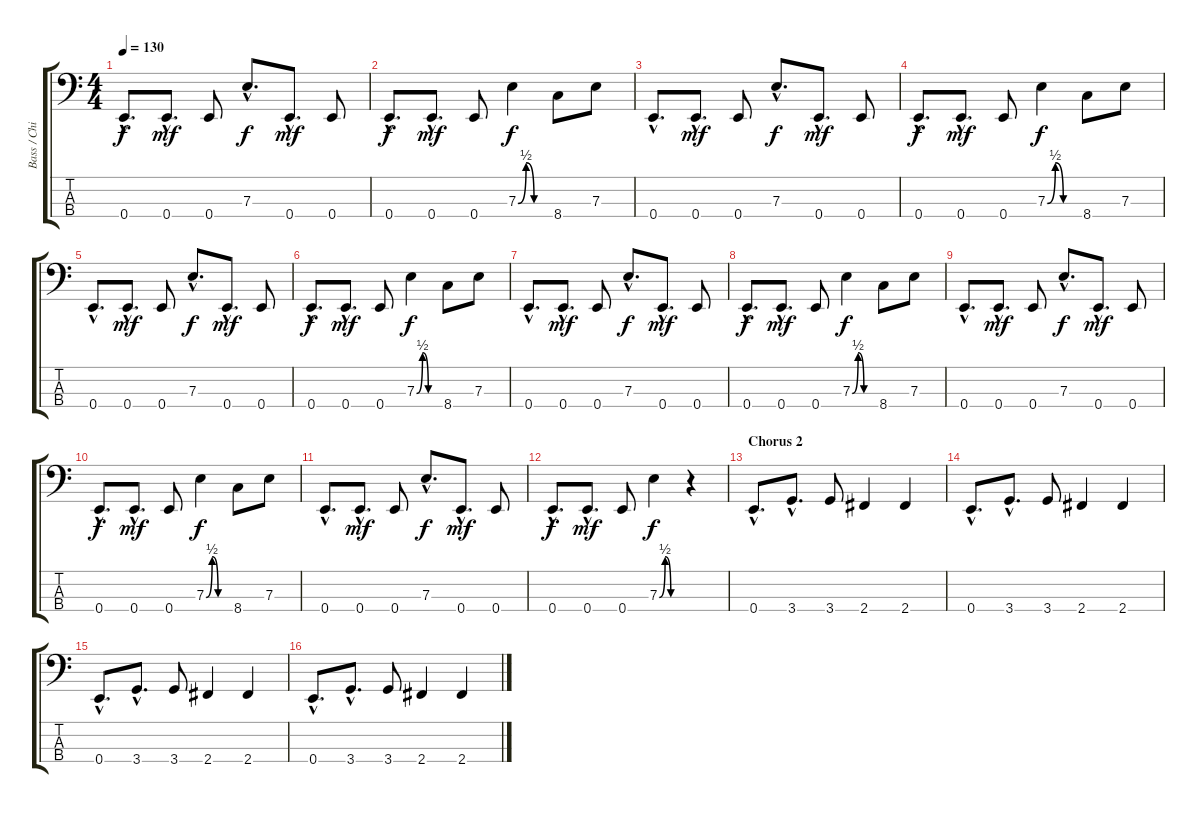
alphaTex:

\track ("Bass / Chi Cheng" "Bass / Chi") {instrument electricbassfinger}
\staff {score tabs}
\tuning (G2 D2 A1 E1) {hide}
\ts (4 4)
\tempo 130
\clef f4
\ks c
0.4{hac}.8{d dy f} 0.4{hac}.8{d dy mf} 0.4.8 7.3{hac}.8{d dy f} 0.4{hac}.8{d dy mf} 0.4.8 |
0.4{hac}.8{d dy f} 0.4{hac}.8{d dy mf} 0.4.8 7.3{be (custom 0 0 15 2 30 0 60 0)}.4{dy f} 8.4.8 7.3.8 |
0.4{hac}.8{d} 0.4{hac}.8{d dy mf} 0.4.8 7.3{hac}.8{d dy f} 0.4{hac}.8{d dy mf} 0.4.8 |
0.4{hac}.8{d dy f} 0.4{hac}.8{d dy mf} 0.4.8 7.3{be (custom 0 0 15 2 30 0 60 0)}.4{dy f} 8.4.8 7.3.8 |
0.4{hac}.8{d} 0.4{hac}.8{d dy mf} 0.4.8 7.3{hac}.8{d dy f} 0.4{hac}.8{d dy mf} 0.4.8 |
0.4{hac}.8{d dy f} 0.4{hac}.8{d dy mf} 0.4.8 7.3{be (custom 0 0 15 2 30 0 60 0)}.4{dy f} 8.4.8 7.3.8 |
0.4{hac}.8{d} 0.4{hac}.8{d dy mf} 0.4.8 7.3{hac}.8{d dy f} 0.4{hac}.8{d dy mf} 0.4.8 |
0.4{hac}.8{d dy f} 0.4{hac}.8{d dy mf} 0.4.8 7.3{be (custom 0 0 15 2 30 0 60 0)}.4{dy f} 8.4.8 7.3.8 |
0.4{hac}.8{d} 0.4{hac}.8{d dy mf} 0.4.8 7.3{hac}.8{d dy f} 0.4{hac}.8{d dy mf} 0.4.8 |
0.4{hac}.8{d dy f} 0.4{hac}.8{d dy mf} 0.4.8 7.3{be (custom 0 0 15 2 30 0 60 0)}.4{dy f} 8.4.8 7.3.8 |
0.4{hac}.8{d} 0.4{hac}.8{d dy mf} 0.4.8 7.3{hac}.8{d dy f} 0.4{hac}.8{d dy mf} 0.4.8 |
0.4{hac}.8{d dy f} 0.4{hac}.8{d dy mf} 0.4.8 7.3{be (custom 0 0 15 2 30 0 60 0)}.4{dy f} r.4 |
\section ("" "Chorus 2")
0.4{hac}.8{d} 3.4{hac}.8{d} 3.4.8 2.4.4 2.4.4 |
0.4{hac}.8{d} 3.4{hac}.8{d} 3.4.8 2.4.4 2.4.4 |
0.4{hac}.8{d} 3.4{hac}.8{d} 3.4.8 2.4.4 2.4.4 |
0.4{hac}.8{d} 3.4{hac}.8{d} 3.4.8 2.4.4 2.4.4
